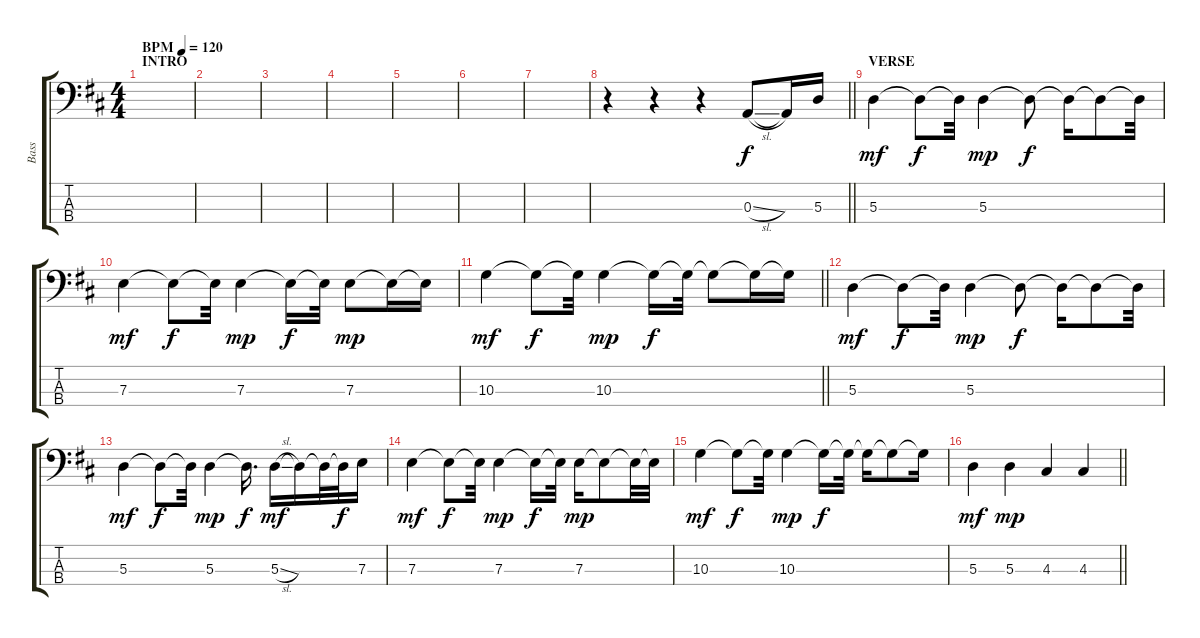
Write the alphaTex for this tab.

\track ("Bass" "Bass") {instrument acousticbass}
\staff {score tabs}
\tuning (G2 D2 A1 E1) {hide}
\ts (4 4)
\section ("" "INTRO")
\tempo (120 "BPM")
\clef f4
\ks d
|
|
|
|
|
|
|
\barLineRight lightlight
r.4 r.4 r.4 0.3{sl}.8 0.3{t}.16{dy f} 5.3.16 |
\section ("" "VERSE")
5.3.4{dy mf} 5.3{t}.8{dy f} 5.3{t}.32 5.3.4{dy mp} 5.3{t}.8{dy f} 5.3{t}.16 5.3{t}.8 5.3{t}.32 |
7.3.4{dy mf} 7.3{t}.8{dy f} 7.3{t}.32 7.3.4{dy mp} 7.3{t}.16{dy f} 7.3{t}.32 7.3.8{dy mp} 7.3{t}.16 7.3{t}.16 |
\barLineRight lightlight
10.3.4{dy mf} 10.3{t}.8{dy f} 10.3{t}.32 10.3.4{dy mp} 10.3{t}.16{dy f} 10.3{t}.32 10.3{t}.8 10.3{t}.16 10.3{t}.16 |
\section ("" "")
5.3.4{dy mf} 5.3{t}.8{dy f} 5.3{t}.32 5.3.4{dy mp} 5.3{t}.8{dy f} 5.3{t}.16 5.3{t}.8 5.3{t}.32 |
5.3.4{dy mf} 5.3{t}.8{dy f} 5.3{t}.32 5.3.4{dy mp} 5.3{t}.16{d dy f} 5.3{sl}.16{dy mf} 5.3{t}.16 5.3{t}.32 5.3{t}.32{dy f} 7.3.16 |
7.3.4{dy mf} 7.3{t}.8{dy f} 7.3{t}.32 7.3.4{dy mp} 7.3{t}.16{dy f} 7.3{t}.32 7.3.16{dy mp} 7.3{t}.8 7.3{t}.32 7.3{t}.32 |
10.3.4{dy mf} 10.3{t}.8{dy f} 10.3{t}.32 10.3.4{dy mp} 10.3{t}.16{dy f} 10.3{t}.32 10.3{t}.16 10.3{t}.8 10.3{t}.16 |
\barLineRight lightlight
5.3.4{dy mf} 5.3.4{dy mp} 4.3.4 4.3.4
